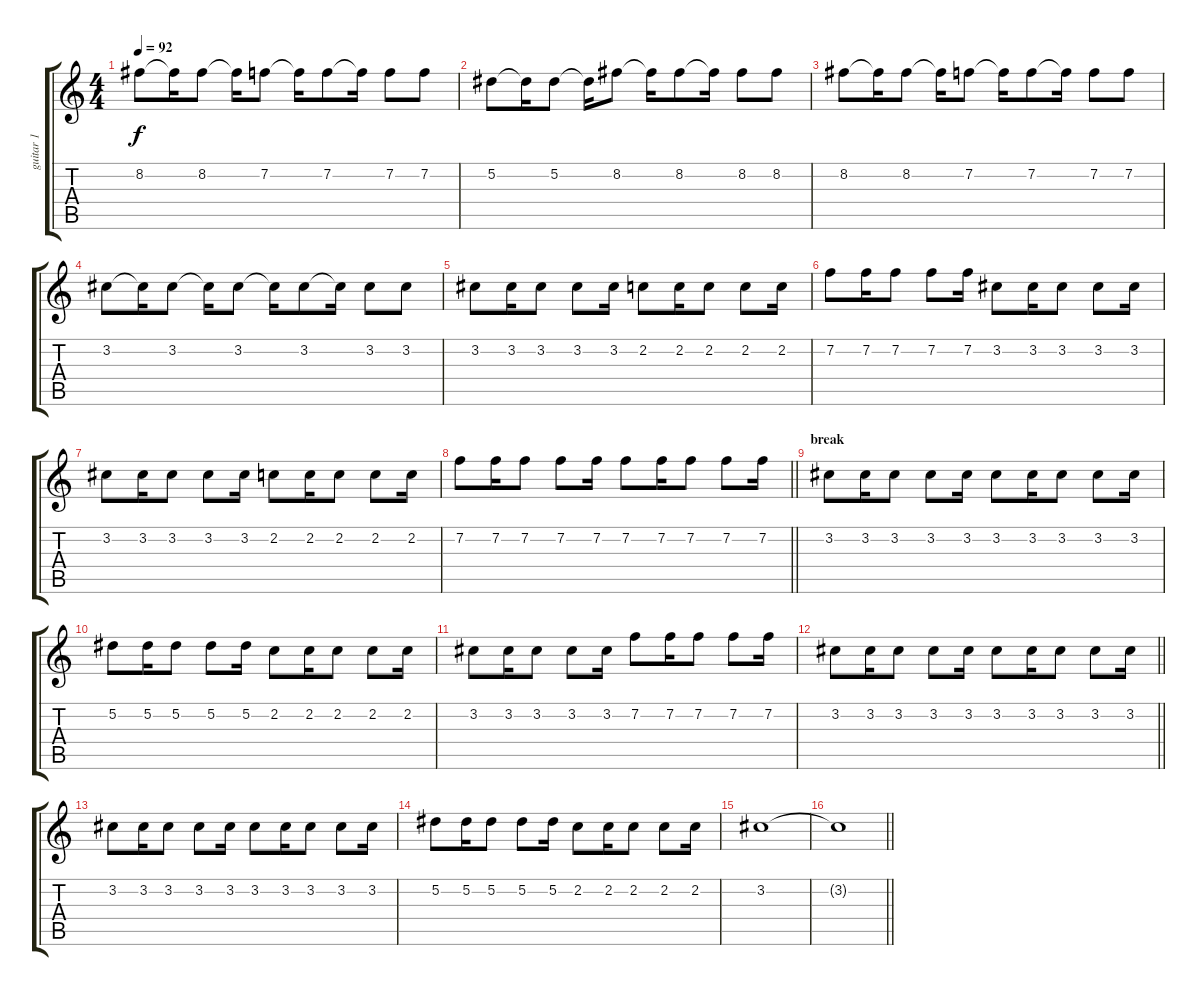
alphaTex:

\track ("guitar 1" "guitar 1") {instrument electricguitarjazz}
\staff {score tabs}
\tuning (Eb4 Bb3 Gb3 Db3 Ab2 Eb2) {hide}
\ts (4 4)
\tempo 92
\clef g2
\ks c
8.2.8{dy f} 8.2{t}.16 8.2.8 8.2{t}.16 7.2.8 7.2{t}.16 7.2.8 7.2{t}.16 7.2.8 7.2.8 |
5.2.8 5.2{t}.16 5.2.8 5.2{t}.16 8.2.8 8.2{t}.16 8.2.8 8.2{t}.16 8.2.8 8.2.8 |
8.2.8 8.2{t}.16 8.2.8 8.2{t}.16 7.2.8 7.2{t}.16 7.2.8 7.2{t}.16 7.2.8 7.2.8 |
3.2.8 3.2{t}.16 3.2.8 3.2{t}.16 3.2.8 3.2{t}.16 3.2.8 3.2{t}.16 3.2.8 3.2.8 |
3.2.8 3.2.16 3.2.8 3.2.8 3.2.16 2.2.8 2.2.16 2.2.8 2.2.8 2.2.16 |
7.2.8 7.2.16 7.2.8 7.2.8 7.2.16 3.2.8 3.2.16 3.2.8 3.2.8 3.2.16 |
3.2.8 3.2.16 3.2.8 3.2.8 3.2.16 2.2.8 2.2.16 2.2.8 2.2.8 2.2.16 |
\barLineRight lightlight
7.2.8 7.2.16 7.2.8 7.2.8 7.2.16 7.2.8 7.2.16 7.2.8 7.2.8 7.2.16 |
\section ("" "break")
3.2.8 3.2.16 3.2.8 3.2.8 3.2.16 3.2.8 3.2.16 3.2.8 3.2.8 3.2.16 |
5.2.8 5.2.16 5.2.8 5.2.8 5.2.16 2.2.8 2.2.16 2.2.8 2.2.8 2.2.16 |
3.2.8 3.2.16 3.2.8 3.2.8 3.2.16 7.2.8 7.2.16 7.2.8 7.2.8 7.2.16 |
\barLineRight lightlight
3.2.8 3.2.16 3.2.8 3.2.8 3.2.16 3.2.8 3.2.16 3.2.8 3.2.8 3.2.16 |
3.2.8 3.2.16 3.2.8 3.2.8 3.2.16 3.2.8 3.2.16 3.2.8 3.2.8 3.2.16 |
5.2.8 5.2.16 5.2.8 5.2.8 5.2.16 2.2.8 2.2.16 2.2.8 2.2.8 2.2.16 |
3.2.1 |
\barLineRight lightlight
3.2{t}.1
